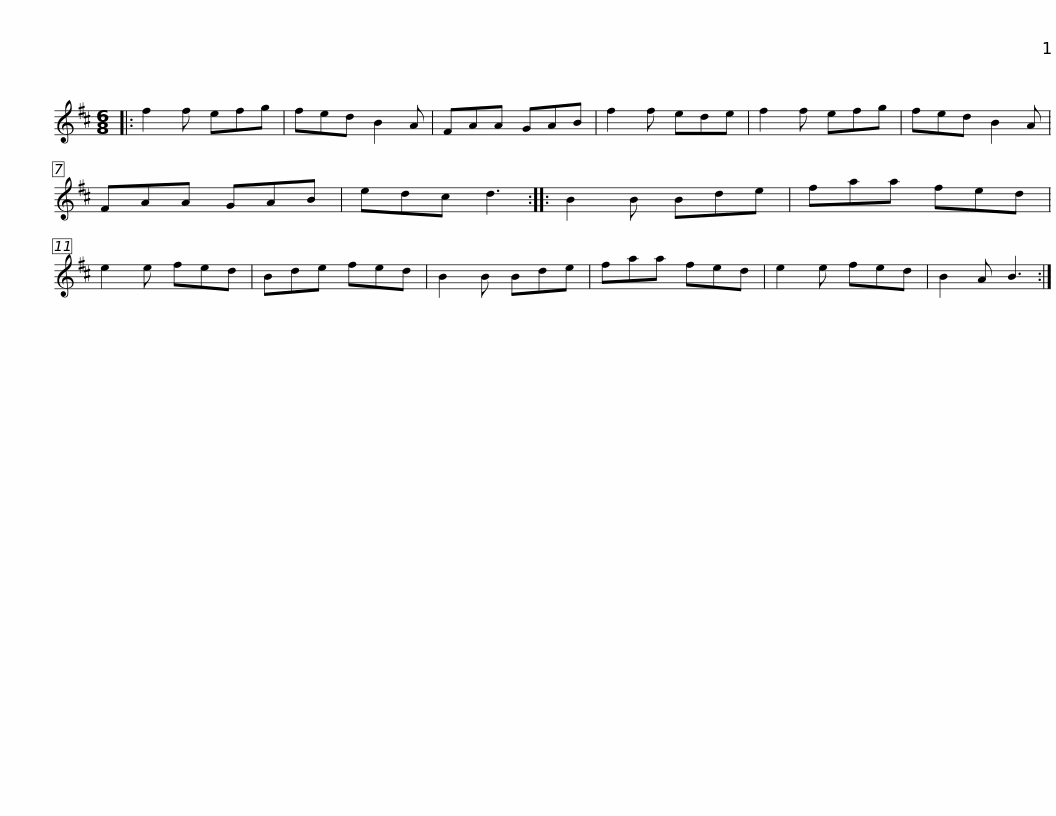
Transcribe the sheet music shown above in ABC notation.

X:1
L:1/8
M:6/8
I:linebreak $
K:D
V:1 treble
V:1
|: f2 f efg | fed B2 A | FAA GAB | f2 f ede | f2 f efg | %5
 fed B2 A | FAA GAB | edc d3 ::$ B2 B Bde | faa fed | %10
 e2 e fed | Bde fed | B2 B Bde | faa fed | e2 e fed | %15
 B2 A B3 :| %16
